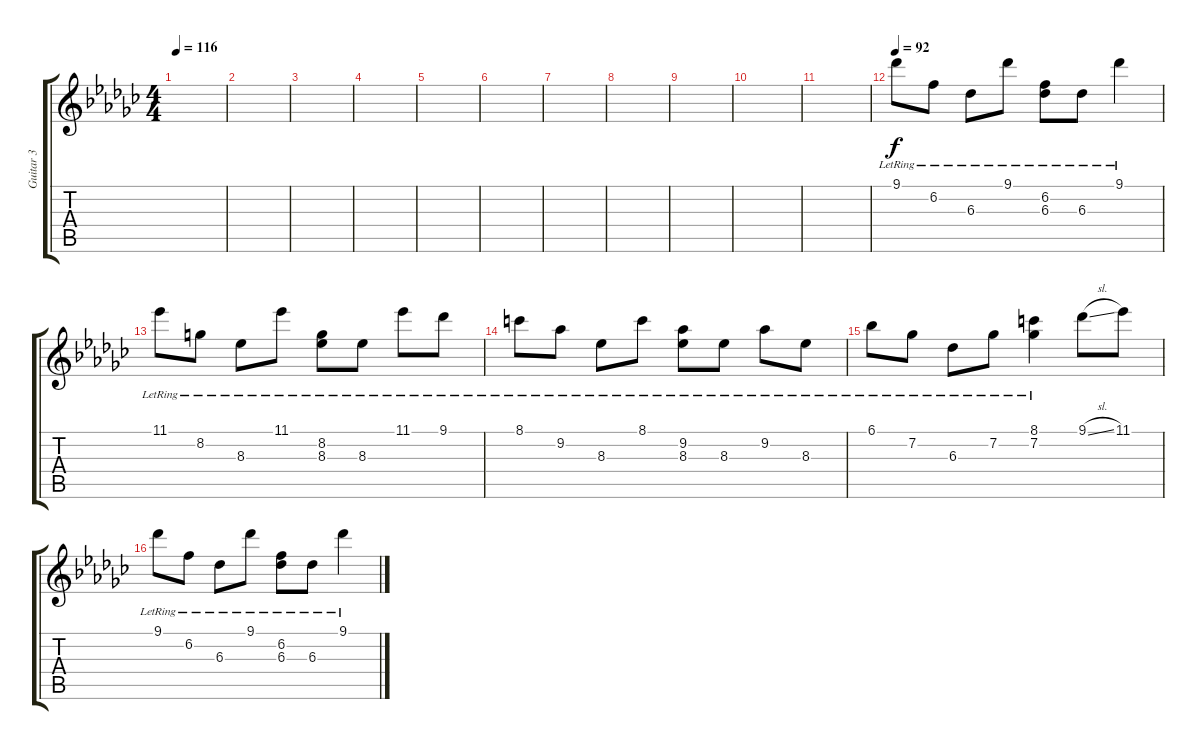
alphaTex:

\track ("Guitar 3" "Guitar 3") {instrument distortionguitar}
\staff {score tabs}
\tuning (E4 B3 G3 D3 A2 E2) {hide}
\ts (4 4)
\tempo 116
\clef g2
\ks gb
|
|
|
|
|
|
|
|
|
|
|
\tempo 92
9.1{lr}.8 6.2{lr}.8 6.3{lr}.8 9.1{lr}.8 (6.2{lr} 6.3).8 6.3{lr}.8 9.1{lr}.4 |
11.1{lr}.8 8.2{lr}.8 8.3{lr}.8 11.1{lr}.8 (8.2{lr} 8.3).8 8.3{lr}.8 11.1{lr}.8 9.1{lr}.8 |
8.1{lr}.8 9.2{lr}.8 8.3{lr}.8 8.1{lr}.8 (9.2{lr} 8.3).8 8.3{lr}.8 9.2{lr}.8 8.3{lr}.8 |
6.1{lr}.8 7.2{lr}.8 6.3{lr}.8 7.2{lr}.8 (8.1{lr} 7.2).4 9.1{sl}.8 11.1.8 |
9.1{lr}.8 6.2{lr}.8 6.3{lr}.8 9.1{lr}.8 (6.2{lr} 6.3).8 6.3{lr}.8 9.1{lr}.4
